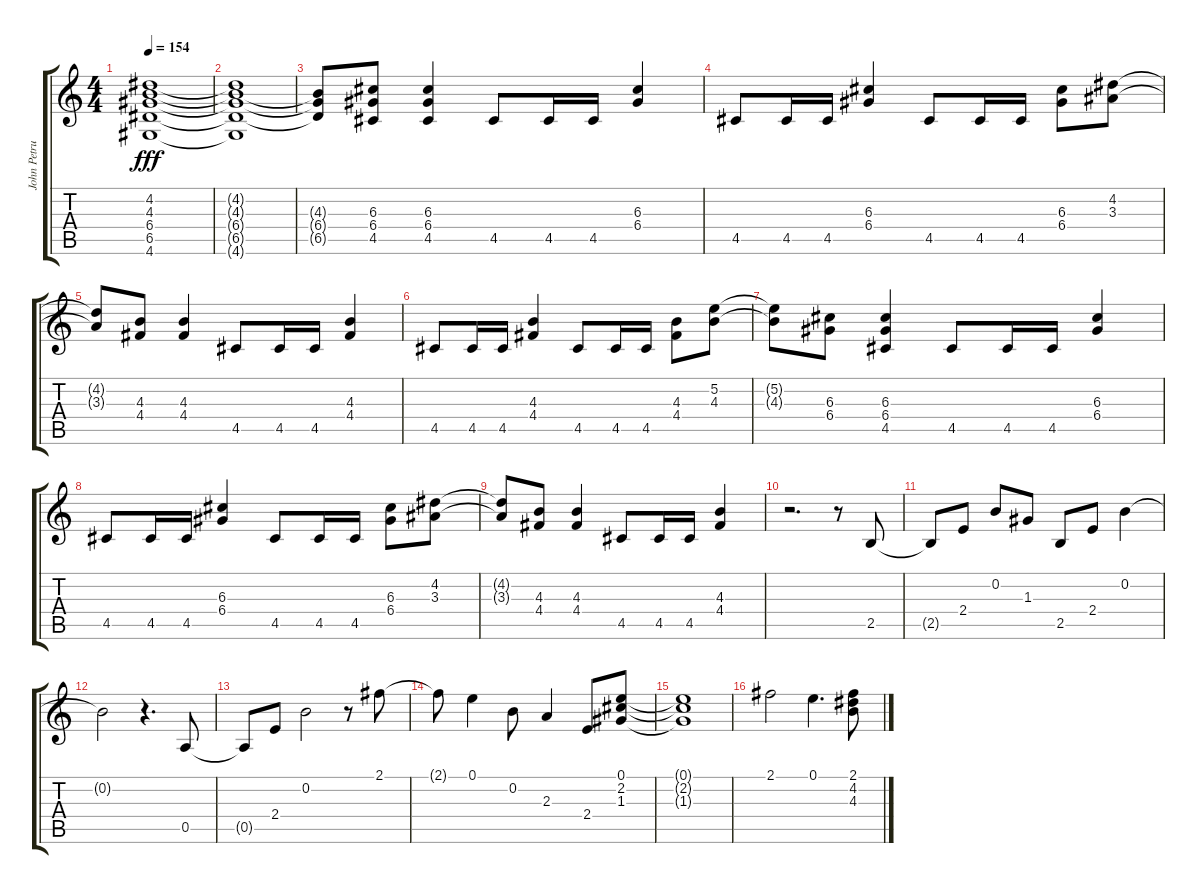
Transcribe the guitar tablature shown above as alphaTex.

\track ("John Petrucci Rhythm" "John Petru") {instrument distortionguitar}
\staff {score tabs}
\tuning (E4 B3 G3 D3 A2 E2) {hide}
\ts (4 4)
\tempo 154
\clef g2
\ks c
(4.2{t} 4.3{t} 6.4{t} 6.5{t} 4.6{t}).1{dy fff} |
(4.2{t} 4.3{t} 6.4{t} 6.5{t} 4.6{t}).1 |
(4.3{t} 6.4{t} 6.5{t}).8 (6.3 6.4 4.5).8 (6.3 6.4 4.5).4 4.5.8 4.5.16 4.5.16 (6.3 6.4).4 |
4.5.8 4.5.16 4.5.16 (6.3 6.4).4 4.5.8 4.5.16 4.5.16 (6.3 6.4).8 (4.2 3.3).8 |
(4.2{t} 3.3{t}).8 (4.3 4.4).8 (4.3 4.4).4 4.5.8 4.5.16 4.5.16 (4.3 4.4).4 |
4.5.8 4.5.16 4.5.16 (4.3 4.4).4 4.5.8 4.5.16 4.5.16 (4.3 4.4).8 (5.2 4.3).8 |
(5.2{t} 4.3{t}).8 (6.3 6.4).8 (6.3 6.4 4.5).4 4.5.8 4.5.16 4.5.16 (6.3 6.4).4 |
4.5.8 4.5.16 4.5.16 (6.3 6.4).4 4.5.8 4.5.16 4.5.16 (6.3 6.4).8 (4.2 3.3).8 |
(4.2{t} 3.3{t}).8 (4.3 4.4).8 (4.3 4.4).4 4.5.8 4.5.16 4.5.16 (4.3 4.4).4 |
r.2{d} r.8 2.5.8 |
2.5{t}.8 2.4.8 0.2.8 1.3.8 2.5.8 2.4.8 0.2.4 |
0.2{t}.2 r.4{d} 0.5.8 |
0.5{t}.8 2.4.8 0.2.2 r.8 2.1.8 |
2.1{t}.8 0.1.4 0.2.8 2.3.4 2.4.8 (0.1 2.2 1.3).8 |
(0.1{t} 2.2{t} 1.3{t}).1 |
2.1.2 0.1.4{d} (2.1 4.2 4.3).8
